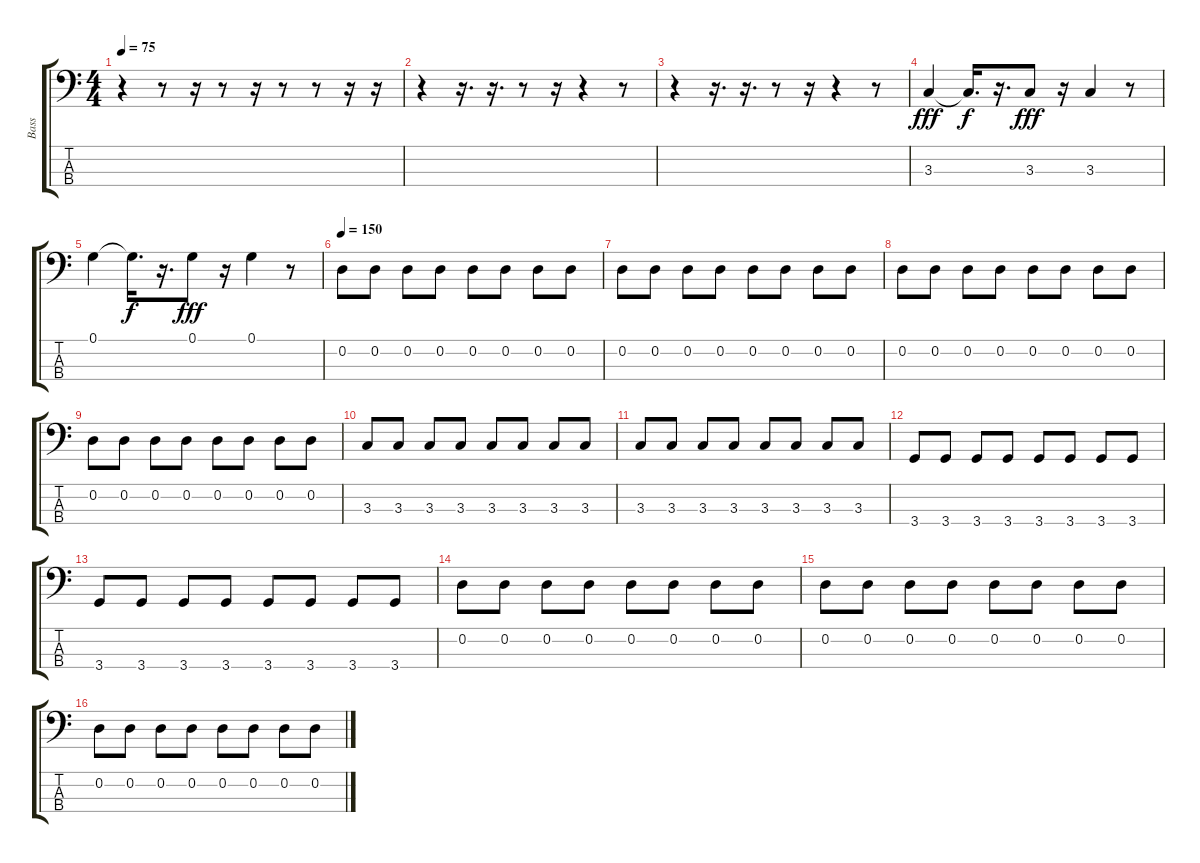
\track ("Bass" "Bass") {instrument electricbassfinger}
\staff {score tabs}
\tuning (G2 D2 A1 E1) {hide}
\ts (4 4)
\tempo 75
\clef f4
\ks c
r.4{dy fff} r.8 r.16 r.8 r.16 r.8 r.8 r.16 r.16 |
r.4{instrument electricbassfinger} r.16{d} r.16{d} r.8 r.16 r.4 r.8 |
r.4 r.16{d} r.16{d} r.8 r.16 r.4 r.8 |
3.3.4 3.3{t}.16{d dy f} r.16{d} 3.3.8{dy fff} r.16 3.3.4 r.8 |
0.1.4 0.1{t}.16{d dy f} r.16{d} 0.1.8{dy fff} r.16 0.1.4 r.8 |
\tempo 150
0.2.8 0.2.8 0.2.8 0.2.8 0.2.8 0.2.8 0.2.8 0.2.8 |
0.2.8 0.2.8 0.2.8 0.2.8 0.2.8 0.2.8 0.2.8 0.2.8 |
0.2.8 0.2.8 0.2.8 0.2.8 0.2.8 0.2.8 0.2.8 0.2.8 |
0.2.8 0.2.8 0.2.8 0.2.8 0.2.8 0.2.8 0.2.8 0.2.8 |
3.3.8 3.3.8 3.3.8 3.3.8 3.3.8 3.3.8 3.3.8 3.3.8 |
3.3.8 3.3.8 3.3.8 3.3.8 3.3.8 3.3.8 3.3.8 3.3.8 |
3.4.8 3.4.8 3.4.8 3.4.8 3.4.8 3.4.8 3.4.8 3.4.8 |
3.4.8 3.4.8 3.4.8 3.4.8 3.4.8 3.4.8 3.4.8 3.4.8 |
0.2.8 0.2.8 0.2.8 0.2.8 0.2.8 0.2.8 0.2.8 0.2.8 |
0.2.8 0.2.8 0.2.8 0.2.8 0.2.8 0.2.8 0.2.8 0.2.8 |
0.2.8 0.2.8 0.2.8 0.2.8 0.2.8 0.2.8 0.2.8 0.2.8
